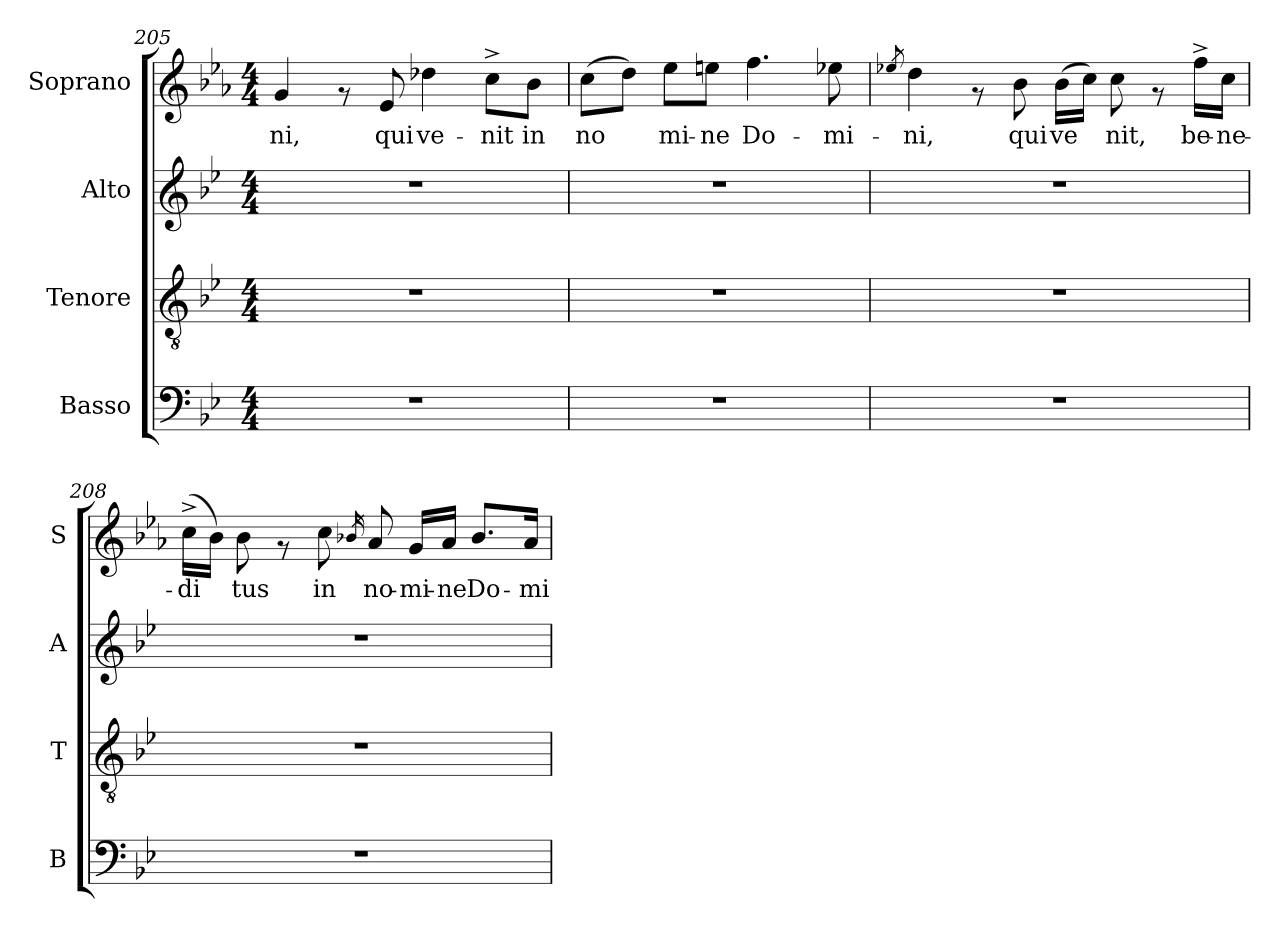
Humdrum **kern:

**kern	**kern	**kern	**kern	**text
*part4	*part3	*part2	*part1	*part1
*staff4	*staff3	*staff2	*staff1	*staff1
*I"Basso	*I"Tenore	*I"Alto	*I"Soprano	*
*I'B	*I'T	*I'A	*I'S	*
*clefF4	*clefGv2	*clefG2	*clefG2	*
*k[b-e-]	*k[b-e-]	*k[b-e-]	*k[b-e-a-]	*
*B-:	*B-:	*B-:	*E-:	*
*M4/4	*M4/4	*M4/4	*M4/4	*
=205	=205	=205	=205	=205
!	!	!	!	!LO:LY:b:cj
1r	1r	1r	4g/	-ni,
.	.	.	8rf	.
!	!	!	!	!LO:LY:b:cj
.	.	.	8e-/	qui
!	!	!	!	!LO:LY:b:cj
.	.	.	4dd-X\	ve-
!	!	!	!	!LO:LY:b:cj
.	.	.	8cc^<\L	-nit
!	!	!	!	!LO:LY:b:cj
.	.	.	8b-\J	in
!!LO:PB:g=z
=206	=206	=206	=206	=206
!	!	!	!	!LO:LY:b:cj
1r	1r	1r	(>8cc\L	no-
!	!	!	!	!LO:LY:b:cj
.	.	.	8dd\J)	--
!	!	!	!	!LO:LY:b:cj
.	.	.	8ee-\L	-mi-
!	!	!	!	!LO:LY:b:cj
.	.	.	8een\J	-ne
!	!	!	!	!LO:LY:b:cj
.	.	.	4.ff\	Do-
!	!	!	!	!LO:LY:b:cj
.	.	.	8ee-X\	-mi-
=207	=207	=207	=207	=207
.	.	.	8qee-X/	.
!	!	!	!	!LO:LY:b:cj
1r	1r	1r	4dd\	-ni,
.	.	.	8rf	.
!	!	!	!	!LO:LY:b:cj
.	.	.	8b-\	qui
!	!	!	!	!LO:LY:b:cj
.	.	.	(>16b-\L	ve-
!	!	!	!	!LO:LY:b:cj
.	.	.	16cc\J)	--
!	!	!	!	!LO:LY:b:cj
.	.	.	8cc\	-nit,
.	.	.	8rf	.
!	!	!	!	!LO:LY:b:cj
.	.	.	16ff^<\L	be-
!	!	!	!	!LO:LY:b:cj
.	.	.	16cc\J	-ne-
=208	=208	=208	=208	=208
!	!	!	!	!LO:LY:b:cj
1r	1r	1r	(>16cc^<\L	-di-
!	!	!	!	!LO:LY:b:cj
.	.	.	16b-\J)	--
!	!	!	!	!LO:LY:b:cj
.	.	.	8b-\	-tus
.	.	.	8rf	.
!	!	!	!	!LO:LY:b:cj
.	.	.	8cc\	in
.	.	.	16qb-X/	.
!	!	!	!	!LO:LY:b:cj
.	.	.	8a-/	no-
!	!	!	!	!LO:LY:b:cj
.	.	.	16g/L	-mi-
!	!	!	!	!LO:LY:b:cj
.	.	.	16a-/J	-ne
!	!	!	!	!LO:LY:b:cj
.	.	.	8.b-/L	Do-
!	!	!	!	!LO:LY:b:cj
.	.	.	16a-/J	-mi-
=	=	=	=	=
*-	*-	*-	*-	*-
